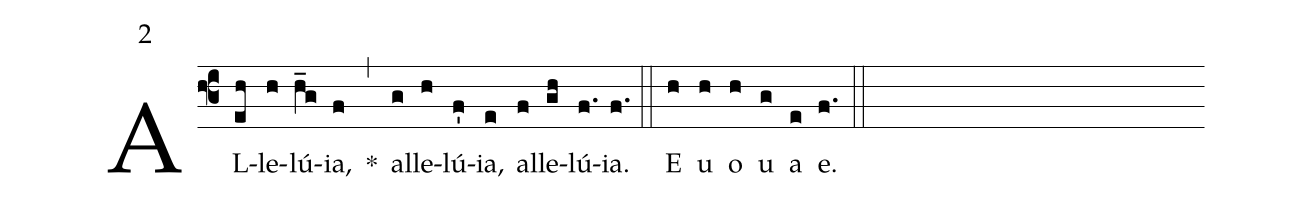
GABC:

mode:2;
%%
(f3)AL(eh)le(h)lú(h_g)ia,(f) *(,) al(g)le(h)lú(f')ia,(e) al(f)le(gh)lú(f.)ia.(f.) (::) <eu>E(h) u(h) o(h) u(g) a(e) e.</eu>(f.) (::)
